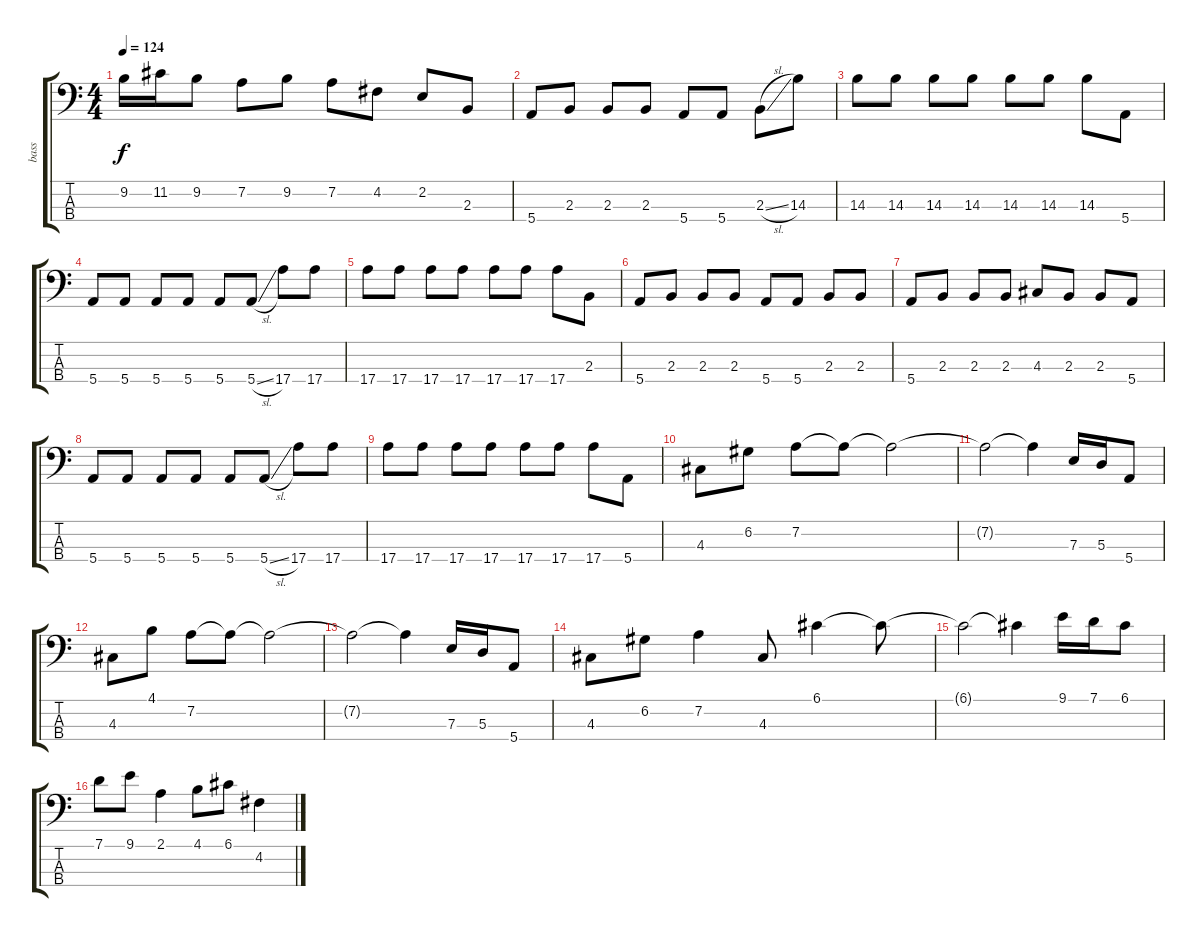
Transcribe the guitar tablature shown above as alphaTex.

\track ("bass" "bass") {instrument electricbassfinger}
\staff {score tabs}
\tuning (G2 D2 A1 E1) {hide}
\ts (4 4)
\tempo 124
\clef f4
\ks c
9.2.16{dy f} 11.2.16 9.2.8 7.2.8 9.2.8 7.2.8 4.2.8 2.2.8 2.3.8 |
5.4.8 2.3.8 2.3.8 2.3.8 5.4.8 5.4.8 2.3{sl}.8 14.3.8 |
14.3.8 14.3.8 14.3.8 14.3.8 14.3.8 14.3.8 14.3.8 5.4.8 |
5.4.8 5.4.8 5.4.8 5.4.8 5.4.8 5.4{sl}.8 17.4.8 17.4.8 |
17.4.8 17.4.8 17.4.8 17.4.8 17.4.8 17.4.8 17.4.8 2.3.8 |
5.4.8 2.3.8 2.3.8 2.3.8 5.4.8 5.4.8 2.3.8 2.3.8 |
5.4.8 2.3.8 2.3.8 2.3.8 4.3.8 2.3.8 2.3.8 5.4.8 |
5.4.8 5.4.8 5.4.8 5.4.8 5.4.8 5.4{sl}.8 17.4.8 17.4.8 |
17.4.8 17.4.8 17.4.8 17.4.8 17.4.8 17.4.8 17.4.8 5.4.8 |
4.3.8 6.2.8 7.2.8 7.2{t}.8 7.2{t}.2 |
7.2{t}.2 7.2{t}.4 7.3.16 5.3.16 5.4.8 |
4.3.8 4.1.8 7.2.8 7.2{t}.8 7.2{t}.2 |
7.2{t}.2 7.2{t}.4 7.3.16 5.3.16 5.4.8 |
4.3.8 6.2.8 7.2.4 4.3.8 6.1.4 6.1{t}.8 |
6.1{t}.2 6.1{t}.4 9.1.16 7.1.16 6.1.8 |
7.1.8 9.1.8 2.1.4 4.1.8 6.1.8 4.2.4
